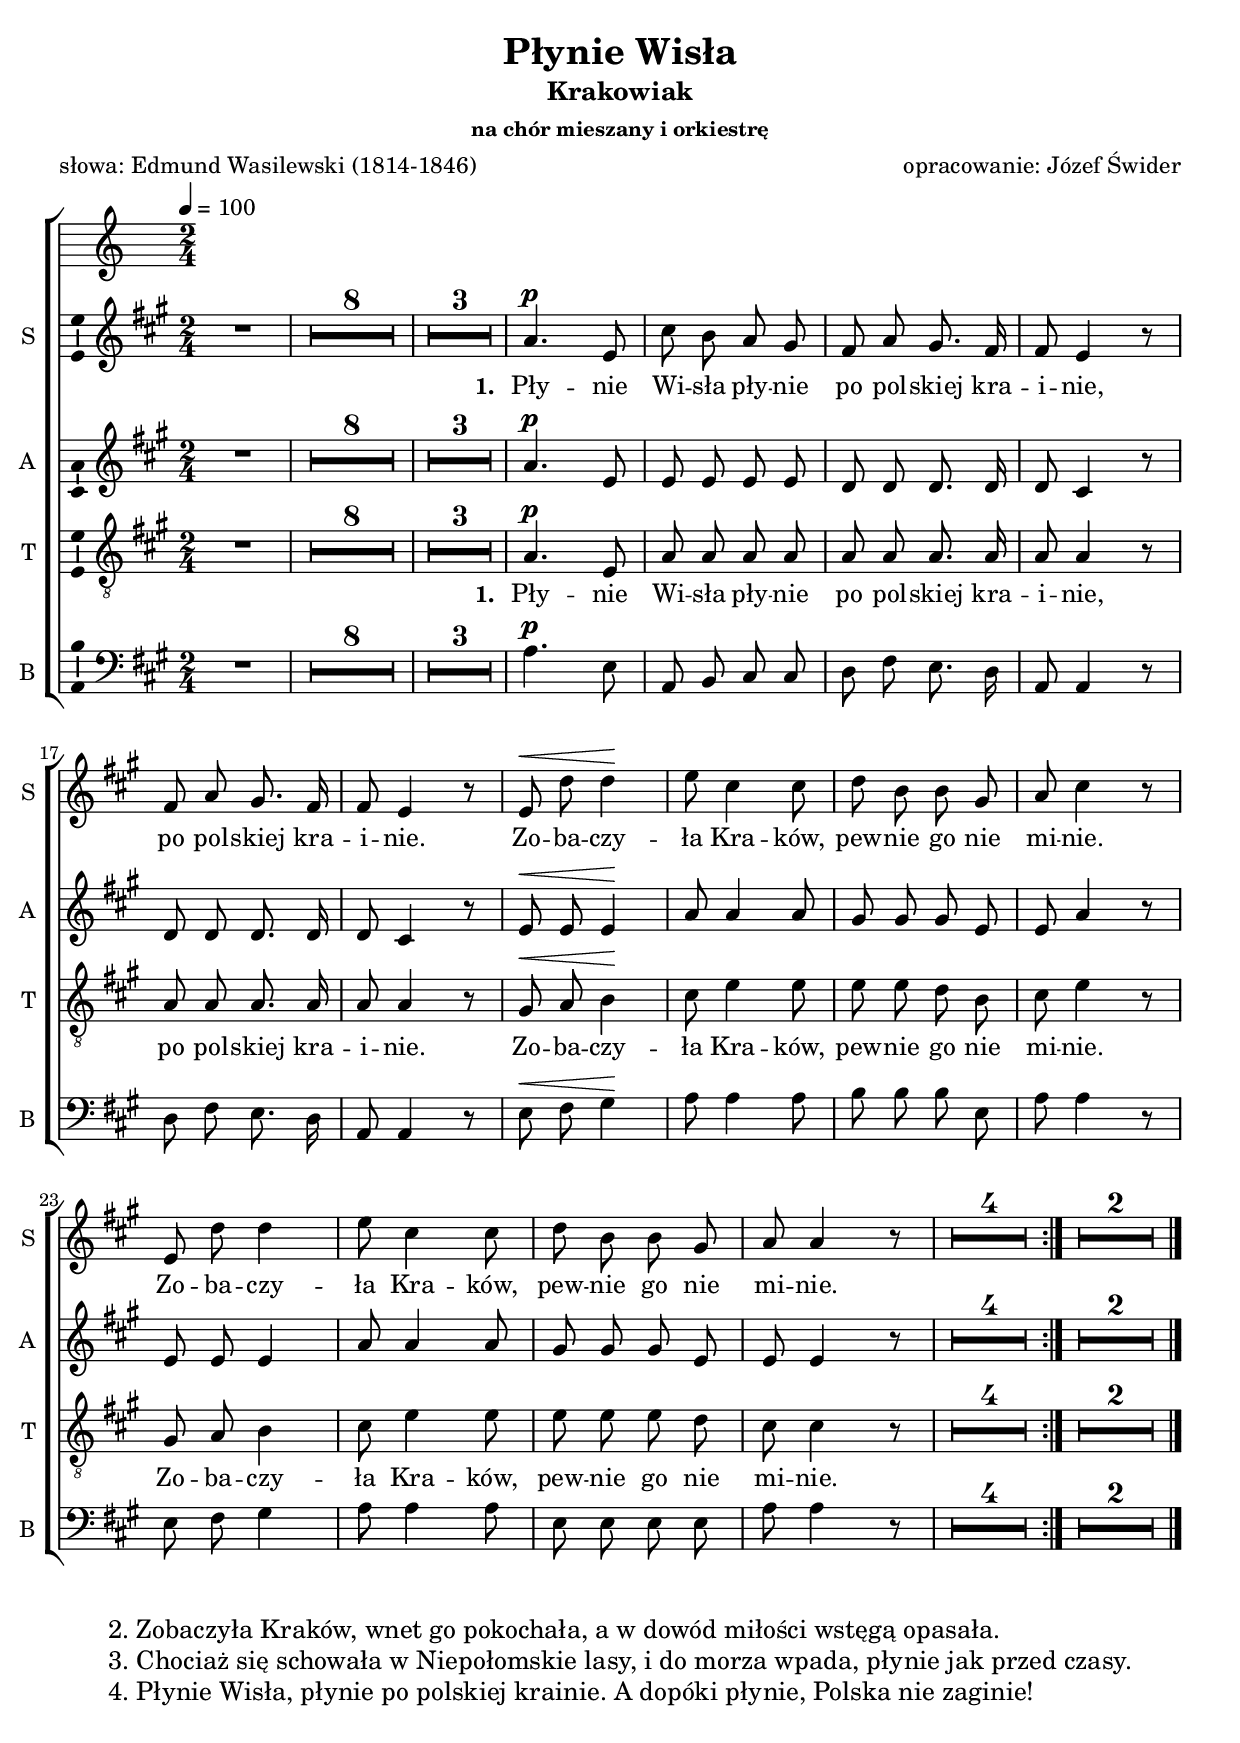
\version "2.12.3"
\pointAndClickOff
\header	{
  title = "Płynie Wisła"
  subtitle = "Krakowiak"
  subsubtitle = "na chór mieszany i orkiestrę"
  poet = "słowa: Edmund Wasilewski (1814-1846)"
  composer = "opracowanie: Józef Świder"
}
commonprops = {
  \autoBeamOff
  \key a \major
  \time 2/4
}
scoretempomarker = {
  \tempo 4 = 100
}
\paper {
  page-count = #1
}
%--------------------------------MELODY--------------------------------
begin = {
  \compressFullBarRests
  \override MultiMeasureRest #'expand-limit = 1
  R1*2/4
  R1*2/4*8
  R1*2/4*3
  }
  end = {
  R1*2/4*2 \bar "|."
}
sopranomelody = \relative c''{
  \repeat volta 4 {
    \begin
    a4.^\p e8 | cis' b a gis | fis a gis8. fis16 | fis8 e4 r8 |
    fis a gis8. fis16 | fis8 e4 r8 |
    e^\< d' d4\! | e8 cis4 cis8 | d b b gis | a cis4 r8 |
    e, d' d4 | e8 cis4 cis8 | d b b gis | a a4 r8 |
    R1*2/4*4
  }
  \end
}
altomelody = \relative f' {
  \repeat volta 4 {
    \begin
    a4.^\p e8 | e e e e | d d d8. d16 | d8 cis4 r8 |
    d d d8. d16 | d8 cis4 r8 |
    e^\< e e4\! | a8 a4 a8 | gis gis gis e | e a4 r8 |
    e e e4 | a8 a4 a8 | gis gis gis e | e e4 r8 |
    R1*2/4*4
  }
  \end
}
tenormelody = \relative c' {
  \repeat volta 4 {
    \begin
    a4.^\p e8 | a a a a | a a a8. a16 | a8 a4 r8 |
    a a a8. a16 | a8 a4 r8 |
    gis^\< a b4\! | cis8 e4 e8 | e e d b | cis e4 r8 |
    gis, a b4 | cis8 e4 e8 | e e e d | cis cis4 r8 |
    R1*2/4*4
  }
  \end
}
bassmelody = \relative f {
  \repeat volta 4 {
    \begin
    a4.^\p e8 | a, b cis cis |	d fis e8. d16 | a8 a4 r8 |
    d fis e8. d16 | a8 a4 r8 |
    e'^\< fis gis4\! | a8 a4 a8 | b b b e, | a a4 r8 |
    e fis gis4 | a8 a4 a8 |	e e e e | a a4 r8 |
    R1*2/4*4
  }
  \end
}
akordy = \chordmode {

}
%--------------------------------LYRICS--------------------------------
text =  \lyricmode {
  \set stanza = "1. "
  Pły -- nie | Wi -- sła pły -- nie |
  po pol -- skiej kra -- | i -- nie, |
  po pol -- skiej kra -- | i -- nie. |
  Zo -- ba -- czy -- | ła Kra -- ków, |
  pew -- nie go nie | mi -- nie.
  Zo -- ba -- czy -- | ła Kra -- ków, |
  pew -- nie go nie | mi -- nie.
}
stanzas = \markup {
  \fill-line {
    \large {
      \hspace #0.1
      \column {
        "2. Zobaczyła Kraków, wnet go pokochała, a w dowód miłości wstęgą opasała."
        "3. Chociaż się schowała w Niepołomskie lasy, i do morza wpada, płynie jak przed czasy."
        "4. Płynie Wisła, płynie po polskiej krainie. A dopóki płynie, Polska nie zaginie!"
      }
      \hspace #0.1
    }
  }
}
%--------------------------------ALL-FILE VARIABLE--------------------------------

fourstaveschoir = {
  \new ChoirStaff <<
    \scoretempomarker
    \new ChordNames { \germanChords \akordy }
    \new Staff = soprano {
      \clef treble
      \set Staff.instrumentName = "S "
      \set Staff.shortInstrumentName = "S "
      \new Voice = soprano {
        \commonprops
        \set Voice.midiInstrument = "clarinet"
        \sopranomelody
      }
    }
    \new Lyrics = womenlyrics \lyricsto soprano \text

    \new Staff = alto {
      \clef treble
      \set Staff.instrumentName = "A "
      \set Staff.shortInstrumentName = "A "
      \new Voice = alto {
        \commonprops
        \set Voice.midiInstrument = "english horn"
        \altomelody
      }
    }

    \new Staff = tenor {
      \clef "treble_8"
      \set Staff.instrumentName = "T "
      \set Staff.shortInstrumentName = "T "
      \new Voice = tenor {
        \commonprops
        \set Voice.midiInstrument = "english horn"
        \tenormelody
      }
    }
    \new Lyrics = menlyrics \lyricsto tenor \text

    \new Staff = bass {
      \clef bass
      \set Staff.instrumentName = "B "
      \set Staff.shortInstrumentName = "B "
      \new Voice = bass {
        \commonprops
        \set Voice.midiInstrument = "clarinet"
        \bassmelody
      }
    }
  >>
}

%---------------------------------MIDI---------------------------------
\score {
  \unfoldRepeats \fourstaveschoir
  \midi {
    \context {
      \Staff \remove "Staff_performer"
    }
    \context {
      \Voice
      \consists "Staff_performer"
      \remove "Dynamic_performer"
    }
  }
}

%--------------------------------LAYOUT--------------------------------
\score {
  \fourstaveschoir
  \layout {
    indent = 0\cm
    \context {
      \Staff \consists "Ambitus_engraver"
    }
  }
}

\stanzas
